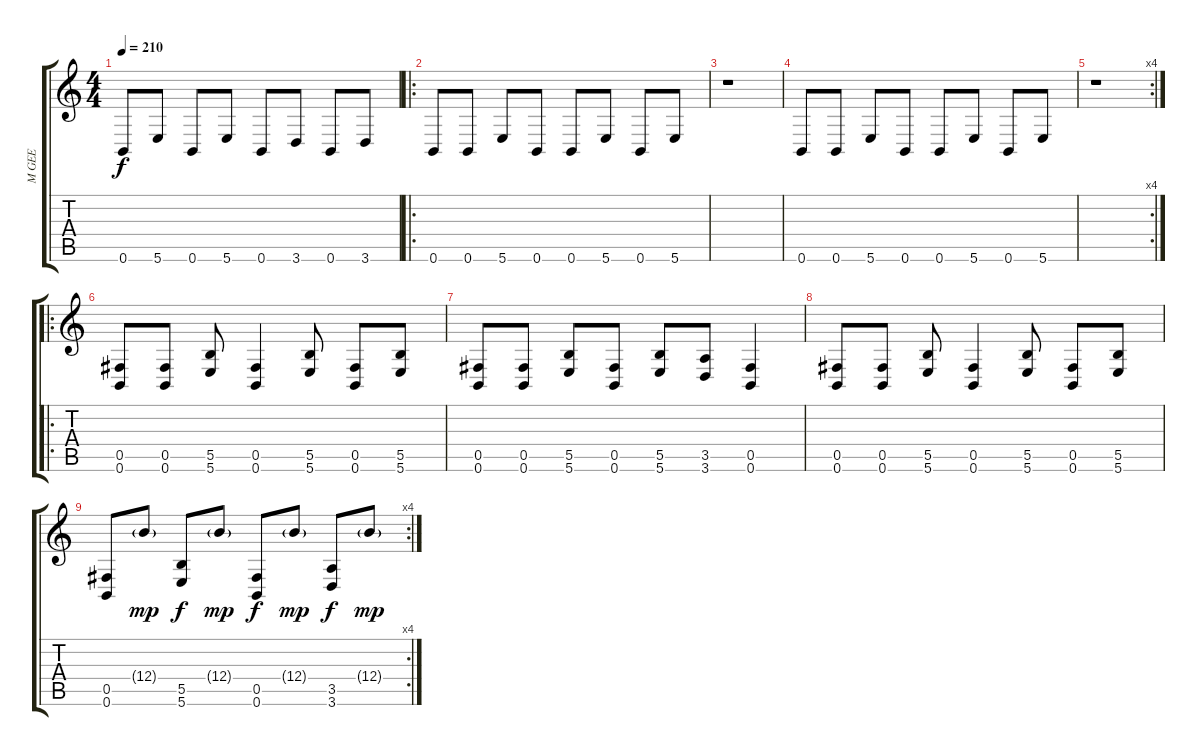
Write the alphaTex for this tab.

\track ("M GEE" "M GEE") {instrument distortionguitar}
\staff {score tabs}
\tuning (Db4 Ab3 E3 B2 Gb2 B1) {hide}
\ts (4 4)
\tempo 210
\clef g2
\ks c
0.6.8{dy f} 5.6.8 0.6.8 5.6.8 0.6.8 3.6.8 0.6.8 3.6.8 |
\ro
0.6.8 0.6.8 5.6.8 0.6.8 0.6.8 5.6.8 0.6.8 5.6.8 |
r.1 |
0.6.8 0.6.8 5.6.8 0.6.8 0.6.8 5.6.8 0.6.8 5.6.8 |
\rc 4
r.1 |
\ro
(0.5 0.6).8 (0.5 0.6).8 (5.5 5.6).8 (0.5 0.6).4 (5.5 5.6).8 (0.5 0.6).8 (5.5 5.6).8 |
(0.5 0.6).8 (0.5 0.6).8 (5.5 5.6).8 (0.5 0.6).8 (5.5 5.6).8 (3.5 3.6).8 (0.5 0.6).4 |
(0.5 0.6).8 (0.5 0.6).8 (5.5 5.6).8 (0.5 0.6).4 (5.5 5.6).8 (0.5 0.6).8 (5.5 5.6).8 |
\rc 4
(0.5 0.6).8 12.4{g}.8{dy mp} (5.5 5.6).8{dy f} 12.4{g}.8{dy mp} (0.5 0.6).8{dy f} 12.4{g}.8{dy mp} (3.5 3.6).8{dy f} 12.4{g}.8{dy mp}
